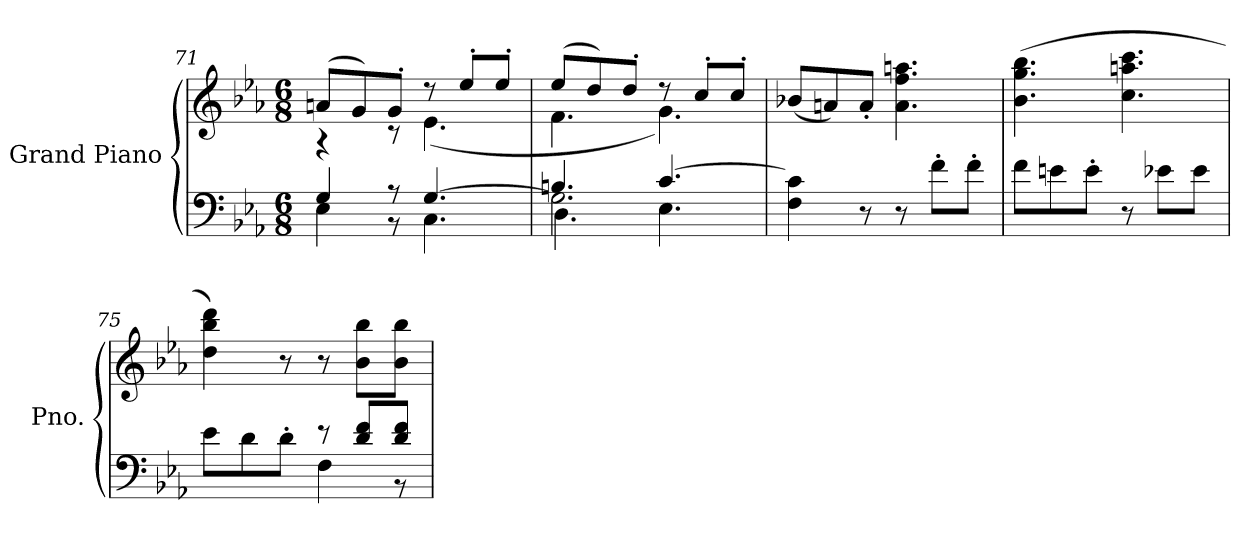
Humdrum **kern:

**kern	**kern
*part1	*part1
*staff2	*staff1
*I"Grand Piano	*
*I'Pno.	*
*clefF4	*clefG2
*k[b-e-a-]	*k[b-e-a-]
*M6/8	*M6/8
=71	=71
*^	*^
4G/	4E-\	(8an/L	4r
.	.	8g/)	.
8r	8r	8g'/J	8r
[<4.G/	4.C\	8r	(4.e-\
.	.	8ee-'/L	.
.	.	8ee-'/J	.
=72	=72	=72	=72
*	*^	*	*
4.Bn/	2.G\]	4.D\	(8ee-/L	4.f\
.	.	.	8dd/)	.
.	.	.	8dd'/J	.
[4.c/	.	4.E-\	8r	4.g\)
.	.	.	8cc'/L	.
.	.	.	8cc'/J	.
*v	*v	*v	*	*
*	*v	*v
=73	=73
4F\ 4c\]	(8b-X/L
.	8an/)
8r	8a'/J
8r	4.a\ 4.ff\ 4.aan\
8f'\L	.
8f'\J	.
=74	=74
8f\L	(4.b-\ 4.gg\ 4.bb-\
8en\	.
8e'\J	.
8r	4.cc\ 4.aan\ 4.ccc\
8e-X\L	.
8e-\J	.
=75	=75
*^	*
8e-\L	4.ryy	4dd\ 4bb-\ 4ddd\)
8d\	.	.
8d'\J	.	8r
8r	4F\	8r
8d/ 8f/L	.	8b-\ 8bb-\L
8d/ 8f/J	8r	8b-\ 8bb-\J
*v	*v	*
=	=
*-	*-
